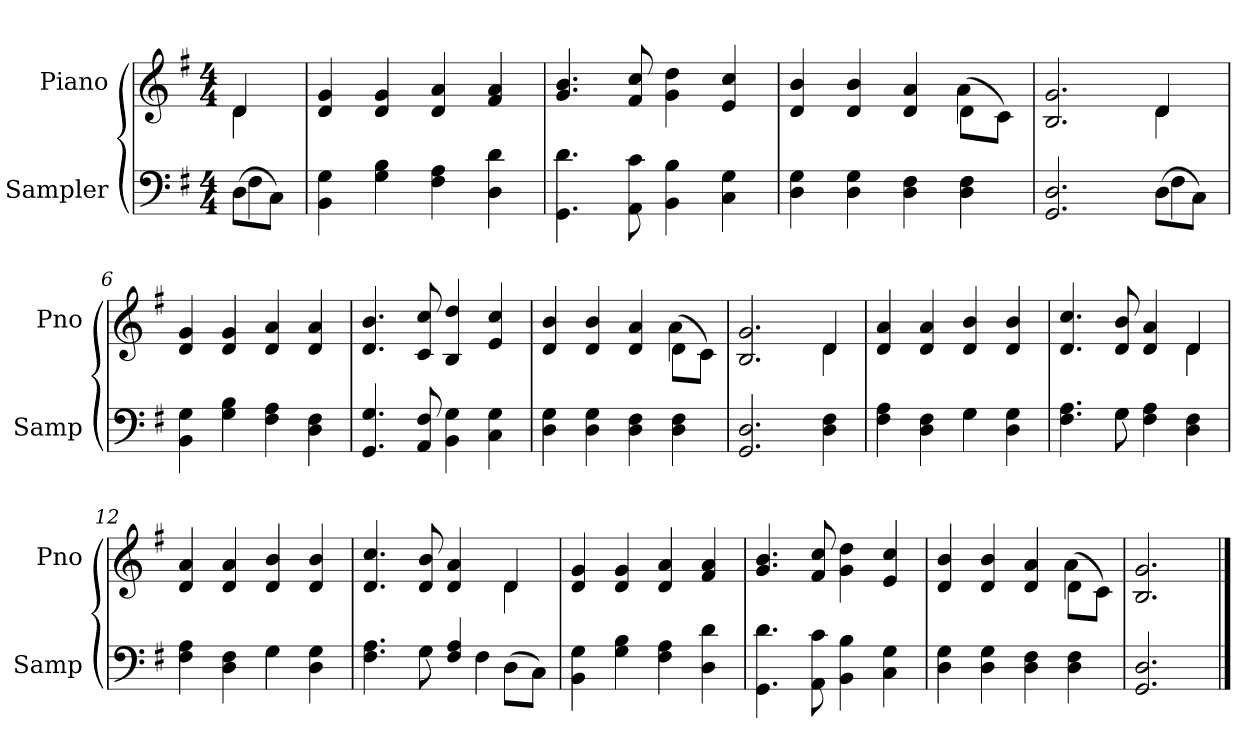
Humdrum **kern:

**kern	**kern
*part2	*part1
*staff2	*staff1
*I"Sampler	*I"Piano
*I'Samp	*I'Pno
*clefF4	*clefG2
*k[f#]	*k[f#]
*G:	*G:
*M4/4	*M4/4
=1	=1
*^	*^
(8D\L	4F#	4d/	4d
8C\J)	.	.	.
*v	*v	*	*
*	*v	*v
=2	=2
4BB 4G	4d 4g
4G 4B	4d 4g
4F# 4A	4d 4a
4D 4d	4f# 4a
=3	=3
4.GG 4.d	4.g 4.b
8AA 8c	8f# 8cc
4BB 4B	4g 4dd
4C 4G	4e 4cc
=4	=4
*	*^
4D 4G	4d 4b	2.ryy
4D 4G	4d 4b	.
4D 4F#	4d 4a	.
4D 4F#	(8d\L	4a
.	8c\J)	.
=5	=5	=5
*^	*	*
2.GG 2.D	2.ryy	2.B 2.g	2.ryy
(8D\L	4F#	4d/	4d
8C\J)	.	.	.
*v	*v	*	*
*	*v	*v
=6	=6
4BB 4G	4d 4g
4G 4B	4d 4g
4F# 4A	4d 4a
4D 4F#	4d 4a
=7	=7
4.GG 4.G	4.d 4.b
8AA 8F#	8c 8cc
4BB 4G	4B 4dd
4C 4G	4e 4cc
=8	=8
*	*^
4D 4G	4d 4b	2.ryy
4D 4G	4d 4b	.
4D 4F#	4d 4a	.
4D 4F#	(8d\L	4a
.	8c\J)	.
=9	=9	=9
2.GG 2.D	2.B 2.g	2.ryy
4D 4F#	4d/	4d
*	*v	*v
=10	=10
*^	*
4F# 4A	2ryy	4d 4a
4D 4F#	.	4d 4a
4G\	4G	4d 4b
4D 4G	4ryy	4d 4b
=11	=11	=11
*	*	*^
4.F# 4.A	4.ryy	4.d 4.cc	2.ryy
8G\	8G	8d 8b	.
4F# 4A	2ryy	4d 4a	.
4D 4F#	.	4d/	4d
*	*	*v	*v
=12	=12	=12
4F# 4A	2ryy	4d 4a
4D 4F#	.	4d 4a
4G\	4G	4d 4b
4D 4G	4ryy	4d 4b
=13	=13	=13
*	*	*^
4.F# 4.A	4.ryy	4.d 4.cc	2.ryy
8G\	8G	8d 8b	.
4F# 4A	8ryy	4d 4a	.
.	4F#	.	.
(8D\L	.	4d/	4d
8C\J)	8ryy	.	.
*v	*v	*	*
*	*v	*v
=14	=14
4BB 4G	4d 4g
4G 4B	4d 4g
4F# 4A	4d 4a
4D 4d	4f# 4a
=15	=15
4.GG 4.d	4.g 4.b
8AA 8c	8f# 8cc
4BB 4B	4g 4dd
4C 4G	4e 4cc
=16	=16
*	*^
4D 4G	4d 4b	2.ryy
4D 4G	4d 4b	.
4D 4F#	4d 4a	.
4D 4F#	(8d\L	4a
.	8c\J)	.
*	*v	*v
=17	=17
2.GG 2.D	2.B 2.g
==	==
*-	*-
